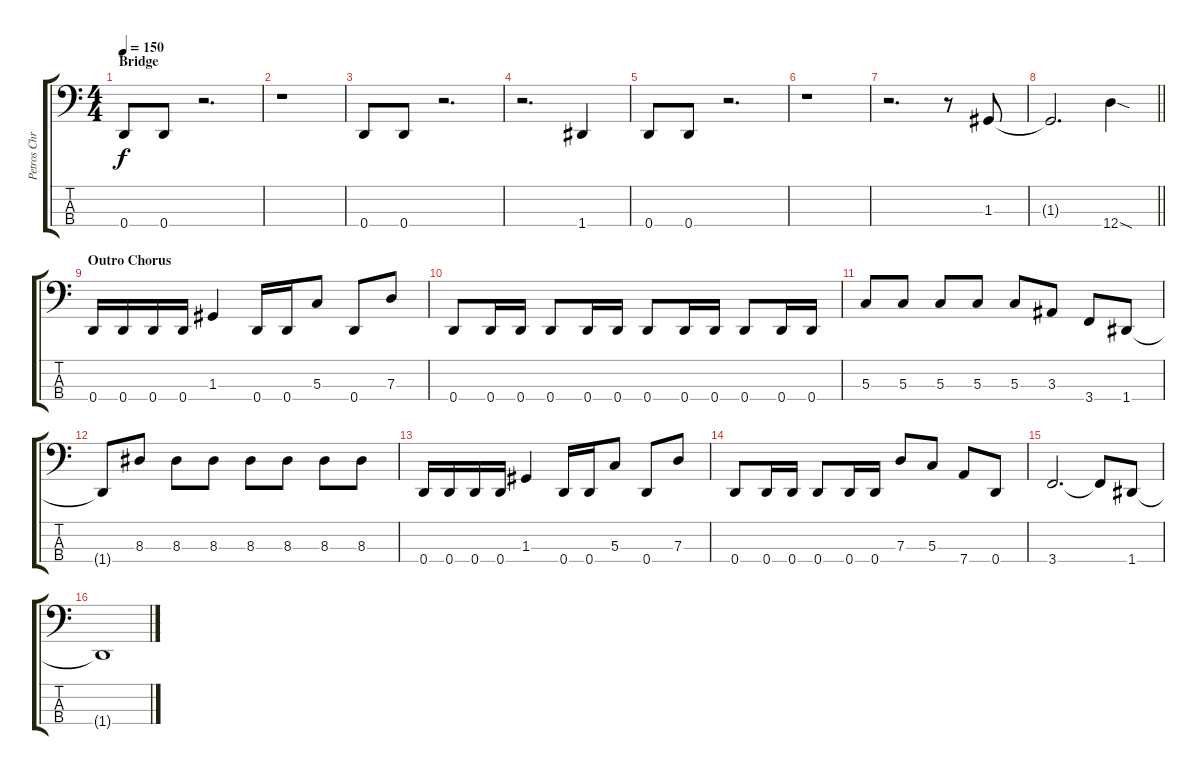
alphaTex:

\track ("Petros Christo" "Petros Chr") {instrument electricbasspick}
\staff {score tabs}
\tuning (F2 C2 G1 D1) {hide}
\ts (4 4)
\section ("" "Bridge")
\tempo 150
\clef f4
\ks c
0.4.8{dy f} 0.4.8 r.2{d} |
r.1 |
0.4.8 0.4.8 r.2{d} |
r.2{d} 1.4.4 |
0.4.8 0.4.8 r.2{d} |
r.1 |
r.2{d} r.8 1.3.8 |
\barLineRight lightlight
1.3{t}.2{d} 12.4{sod}.4 |
\section ("" "Outro Chorus")
0.4.16 0.4.16 0.4.16 0.4.16 1.3.4 0.4.16 0.4.16 5.3.8 0.4.8 7.3.8 |
0.4.8 0.4.16 0.4.16 0.4.8 0.4.16 0.4.16 0.4.8 0.4.16 0.4.16 0.4.8 0.4.16 0.4.16 |
5.3.8 5.3.8 5.3.8 5.3.8 5.3.8 3.3.8 3.4.8 1.4.8 |
1.4{t}.8 8.3.8 8.3.8 8.3.8 8.3.8 8.3.8 8.3.8 8.3.8 |
0.4.16 0.4.16 0.4.16 0.4.16 1.3.4 0.4.16 0.4.16 5.3.8 0.4.8 7.3.8 |
0.4.8 0.4.16 0.4.16 0.4.8 0.4.16 0.4.16 7.3.8 5.3.8 7.4.8 0.4.8 |
3.4.2{d} 3.4{t}.8 1.4.8 |
1.4{t}.1
